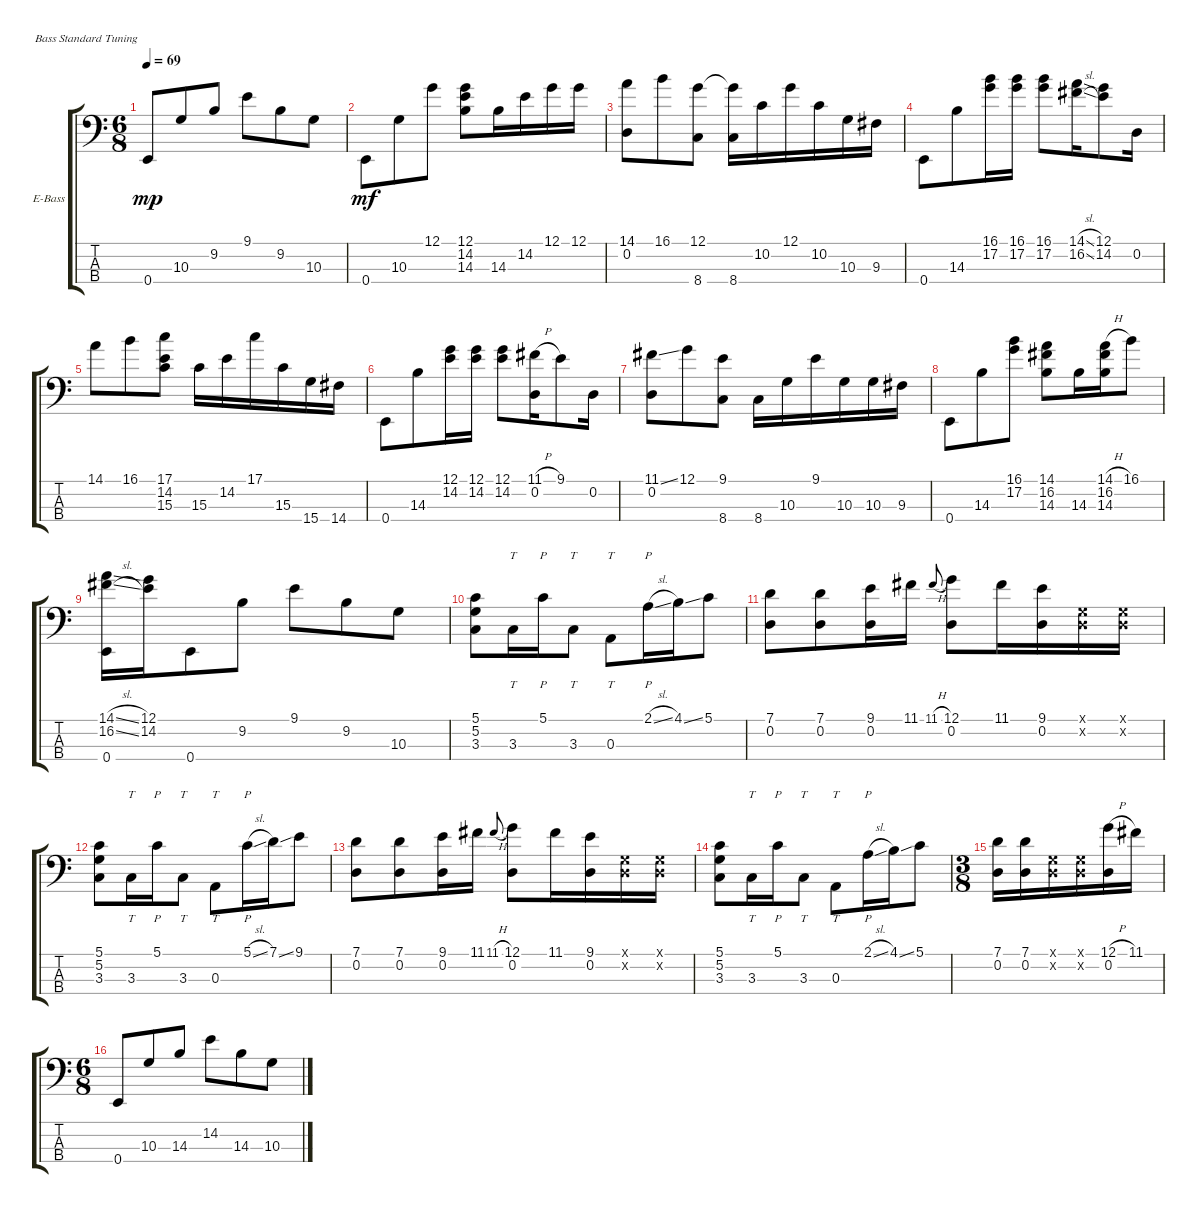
\bracketExtendMode groupsimilarinstruments
\firstSystemTrackNameOrientation horizontal
\otherSystemsTrackNameOrientation horizontal
\track ("Bass Solo" "E-Bass") {instrument acousticgrandpiano}
\staff {score tabs}
\tuning (G2 D2 A1 E1)
\displaytranspose 12
\ts (6 8)
\tempo 69
\clef f4
\scale
0.333333
\ks c
0.4.8{dy mp} 10.3.8 9.2.8 9.1.8 9.2.8 10.3.8 |
\scale
0.333333 0.4.8{dy mf} 10.3.8 12.1.8 (12.1 14.2 14.3).8 14.3.16 14.2.16 12.1.16 12.1.16 |
\scale
0.333333 (14.1 0.2).8 16.1.8 (12.1 8.4).8 (8.4 12.1{t}).16 10.2.16 12.1.16 10.2.16 10.3.16 9.3.16 |
\scale
0.333333 0.4.8 14.3.8 (16.1 17.2).16 (16.1 17.2).16 (16.1 17.2).8 (14.1{sl} 16.2{sl}).16 (12.1 14.2).8 0.2.16 |
\scale
0.333333 14.1.8 16.1.8 (17.1 14.2 15.3).8 15.3.16 14.2.16 17.1.16 15.3.16 15.4.16 14.4.16 |
\scale
0.333333 0.4.8 14.3.8 (14.2 12.1).16 (12.1 14.2).16 (12.1 14.2).8 (11.1{h} 0.2).16 9.1.8 0.2.16 |
\scale
0.333333 (11.1{ss} 0.2).8 12.1.8 (9.1 8.4).8 8.4.16 10.3.16 9.1.16 10.3.16 10.3.16 9.3.16 |
\scale
0.333333 0.4.8 14.3.8 (16.1 17.2).8 (14.1 16.2 14.3).8 14.3.16 (14.1{h} 16.2 14.3).16 16.1.8 |
\scale
0.333333 (14.1{sl} 16.2{sl} 0.4).16 (12.1 14.2).16 0.4.8 9.2.8 9.1.8 9.2.8 10.3.8 |
\scale
0.333333 (5.1 5.2 3.3).8 3.3.16{tt} 5.1.16{p} 3.3.8{tt} 0.3.8{tt} 2.1{sl}.16{p} 4.1{ss}.16 5.1.8 |
\scale
0.333333 (7.1 0.2).8 (7.1 0.2).8 (9.1 0.2).16 11.1.16 11.1{h}.8{gr onbeat} (12.1 0.2).8 11.1.16 (9.1 0.2).16 (0.1{x} 0.2{x}).16 (0.1{x} 0.2{x}).16 |
\scale
0.333333 (5.1 5.2 3.3).8 3.3.16{tt} 5.1.16{p} 3.3.8{tt} 0.3.8{tt} 5.1{sl}.16{p} 7.1{ss}.16 9.1.8 |
\scale
0.333333 (7.1 0.2).8 (7.1 0.2).8 (9.1 0.2).16 11.1.16 11.1{h}.8{gr onbeat} (12.1 0.2).8 11.1.16 (9.1 0.2).16 (0.1{x} 0.2{x}).16 (0.1{x} 0.2{x}).16 |
\scale
0.333333 (5.1 5.2 3.3).8 3.3.16{tt} 5.1.16{p} 3.3.8{tt} 0.3.8{tt} 2.1{sl}.16{p} 4.1{ss}.16 5.1.8 |
\ts (3 8)
\scale
0.333333 (7.1 0.2).16 (7.1 0.2).16 (0.1{x} 0.2{x}).16 (0.1{x} 0.2{x}).16 (12.1{h} 0.2).16 11.1.16 |
\ts (6 8)
\scale
0.333333 0.4.8 10.3.8 14.3.8 14.2.8 14.3.8 10.3.8
